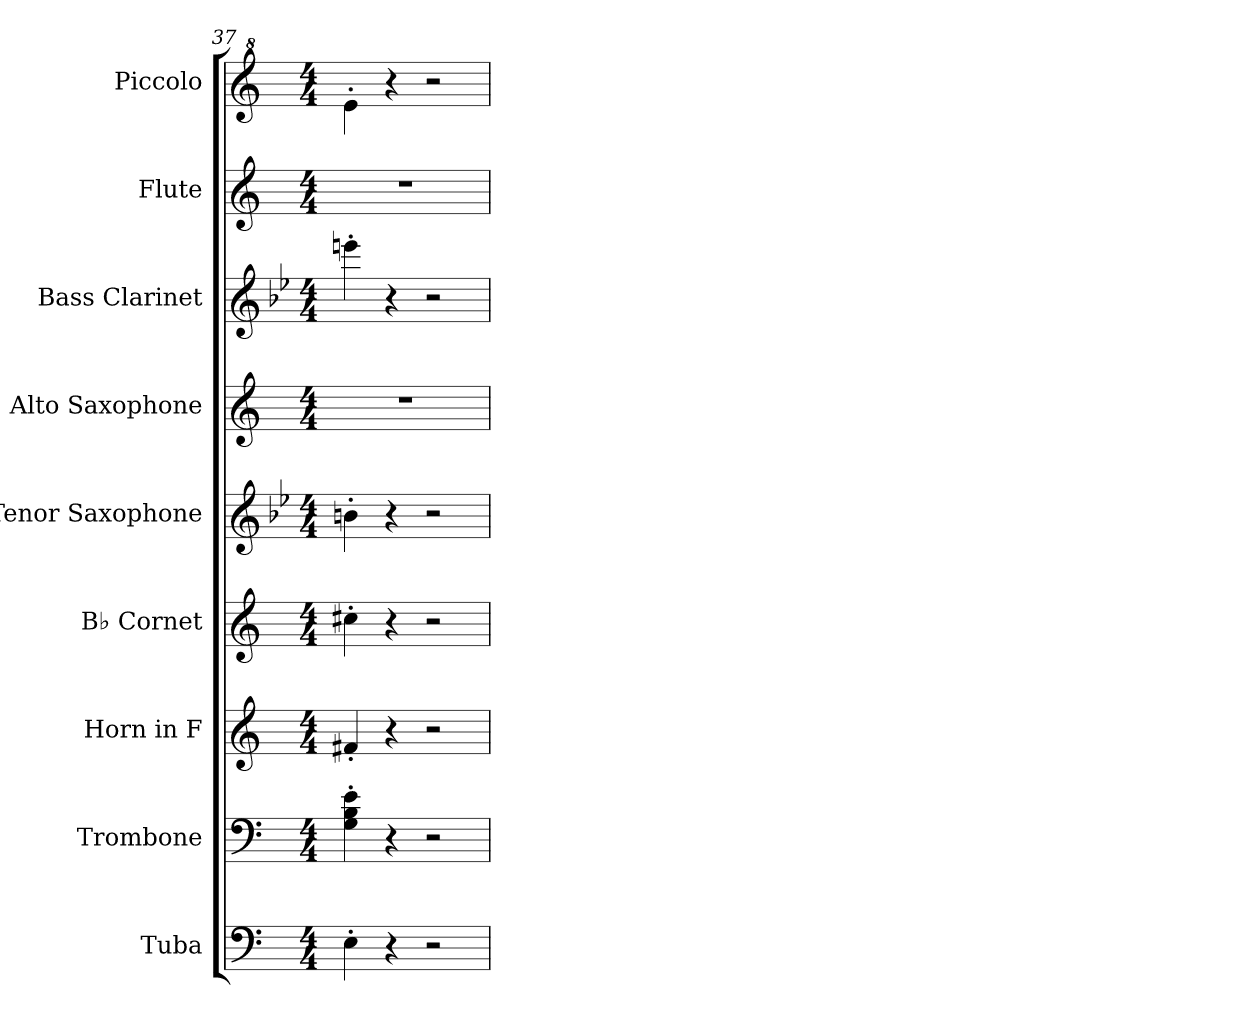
**kern	**kern	**kern	**kern	**kern	**kern	**kern	**kern	**kern
*part9	*part8	*part7	*part6	*part5	*part4	*part3	*part2	*part1
*staff9	*staff8	*staff7	*staff6	*staff5	*staff4	*staff3	*staff2	*staff1
*I"Tuba	*I"Trombone	*I"Horn in F	*I"B♭ Cornet	*I"Tenor Saxophone	*I"Alto Saxophone	*I"Bass Clarinet	*I"Flute	*I"Piccolo
*I'Tba.	*I'Tbn.	*	*I'B♭ Cnt.	*I'T. Sax.	*I'A. Sax.	*I'B. Cl.	*I'Fl.	*I'Picc.
*clefF4	*clefF4	*clefG2	*clefG2	*clefG2	*clefG2	*clefG2	*clefG2	*clefG^2
*	*	*ITrd4c7	*ITrd1c2	*ITrd8c14	*ITrd5c9	*ITrd8c14	*	*ITrd-7c-12
*k[]	*k[]	*k[b-]	*k[b-e-]	*k[b-e-]	*k[b-e-a-]	*k[b-e-]	*k[]	*k[]
*M4/4	*M4/4	*M4/4	*M4/4	*M4/4	*M4/4	*M4/4	*M4/4	*M4/4
=37	=37	=37	=37	=37	=37	=37	=37	=37
4E'\	4G\' 4B\' 4e\'	4Bn'/	4bn'\	4Bn'\	1r	4een'\	1r	4eee'\
4r	4r	4r	4r	4r	.	4r	.	4r
2r	2r	2r	2r	2r	.	2r	.	2r
=	=	=	=	=	=	=	=	=
*-	*-	*-	*-	*-	*-	*-	*-	*-
